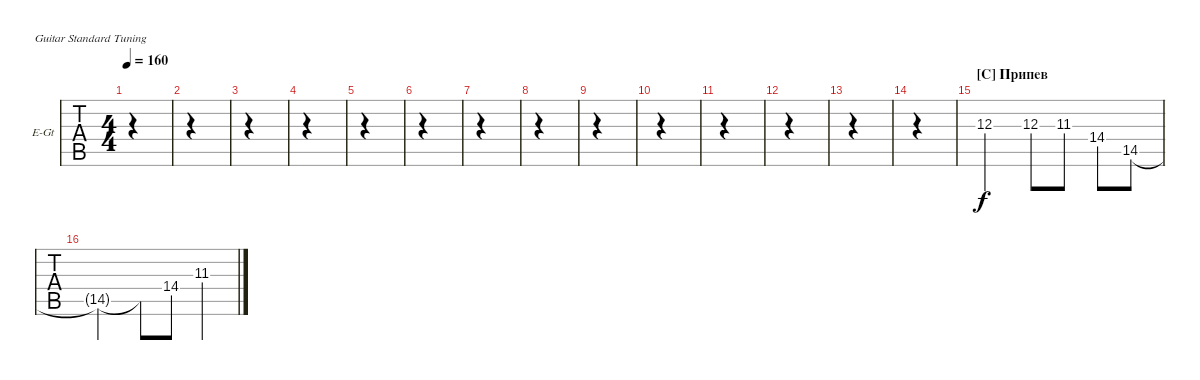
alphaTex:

\bracketExtendMode groupsimilarinstruments
\firstSystemTrackNameOrientation horizontal
\otherSystemsTrackNameOrientation horizontal
\track ("Electric Guitar" "E-Gt") {instrument distortionguitar}
\staff {tabs}
\tuning (E4 B3 G3 D3 A2 E2)
\ts (4 4)
\tempo 160
\clef g2
\scale
0.333333
\ks c
|
\scale
0.333333 |
\scale
0.333333 |
\scale
0.333333 |
\scale
0.333333 |
\scale
0.333333 |
\scale
0.333333 |
\scale
0.333333 |
\scale
0.333333 |
\scale
0.333333 |
\scale
0.333333 |
\scale
0.333333 |
\scale
0.333333 |
\scale
0.333333 |
\section ("C" "Припев")
\scale
0.333333 12.3.2 12.3.8 11.3.8 14.4.8 14.5.8 |
\scale
0.333333 14.5{t}.2 14.5{t}.8 14.4.8 11.3.4
